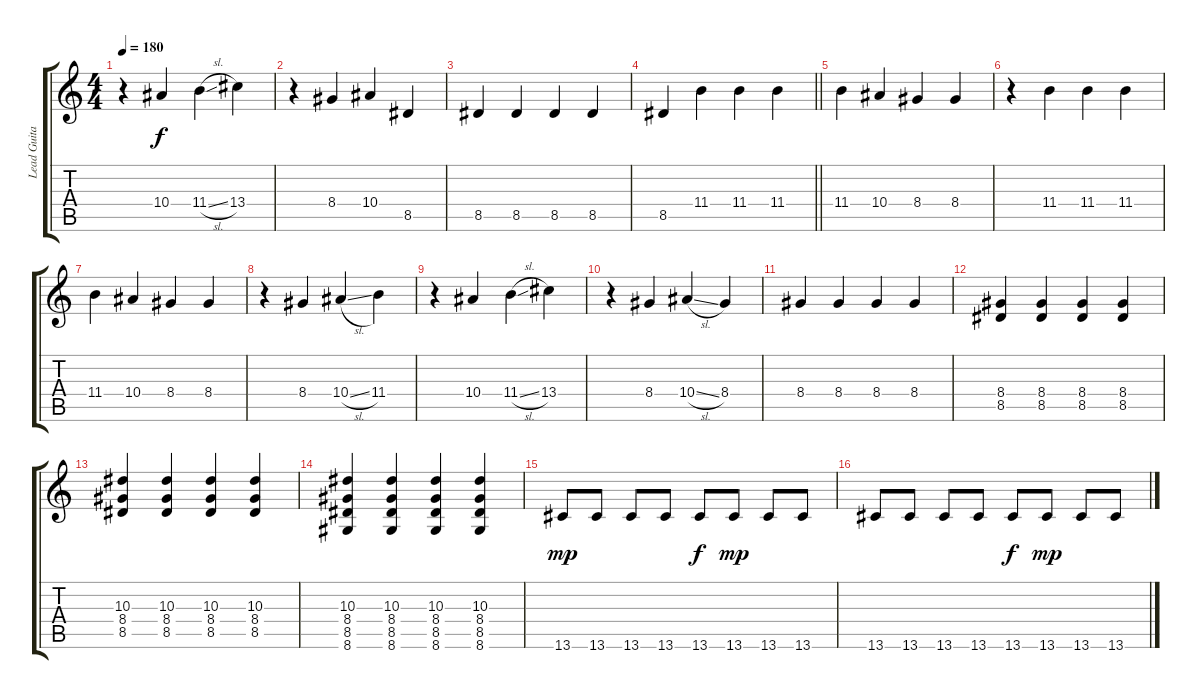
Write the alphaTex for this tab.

\track ("Lead Guitar" "Lead Guita") {instrument overdrivenguitar}
\staff {score tabs}
\tuning (D4 A3 F3 C3 G2 C2) {hide}
\ts (4 4)
\tempo 180
\clef g2
\ks c
r.4{dy f} 10.4.4 11.4{sl}.4 13.4.4 |
r.4 8.4.4 10.4.4 8.5.4 |
8.5.4 8.5.4 8.5.4 8.5.4 |
\barLineRight lightlight
8.5.4 11.4.4 11.4.4 11.4.4 |
11.4.4 10.4.4 8.4.4 8.4.4 |
r.4 11.4.4 11.4.4 11.4.4 |
11.4.4 10.4.4 8.4.4 8.4.4 |
r.4 8.4.4 10.4{sl}.4 11.4.4 |
r.4 10.4.4 11.4{sl}.4 13.4.4 |
r.4 8.4.4 10.4{sl}.4 8.4.4 |
8.4.4 8.4.4 8.4.4 8.4.4 |
(8.4 8.5).4 (8.4 8.5).4 (8.4 8.5).4 (8.4 8.5).4 |
(10.3 8.4 8.5).4 (10.3 8.4 8.5).4 (10.3 8.4 8.5).4 (10.3 8.4 8.5).4 |
(10.3 8.4 8.5 8.6).4 (10.3 8.4 8.5 8.6).4 (10.3 8.4 8.5 8.6).4 (10.3 8.4 8.5 8.6).4 |
13.6.8{dy mp} 13.6.8 13.6.8 13.6.8 13.6.8{dy f} 13.6.8{dy mp} 13.6.8 13.6.8 |
13.6.8 13.6.8 13.6.8 13.6.8 13.6.8{dy f} 13.6.8{dy mp} 13.6.8 13.6.8
